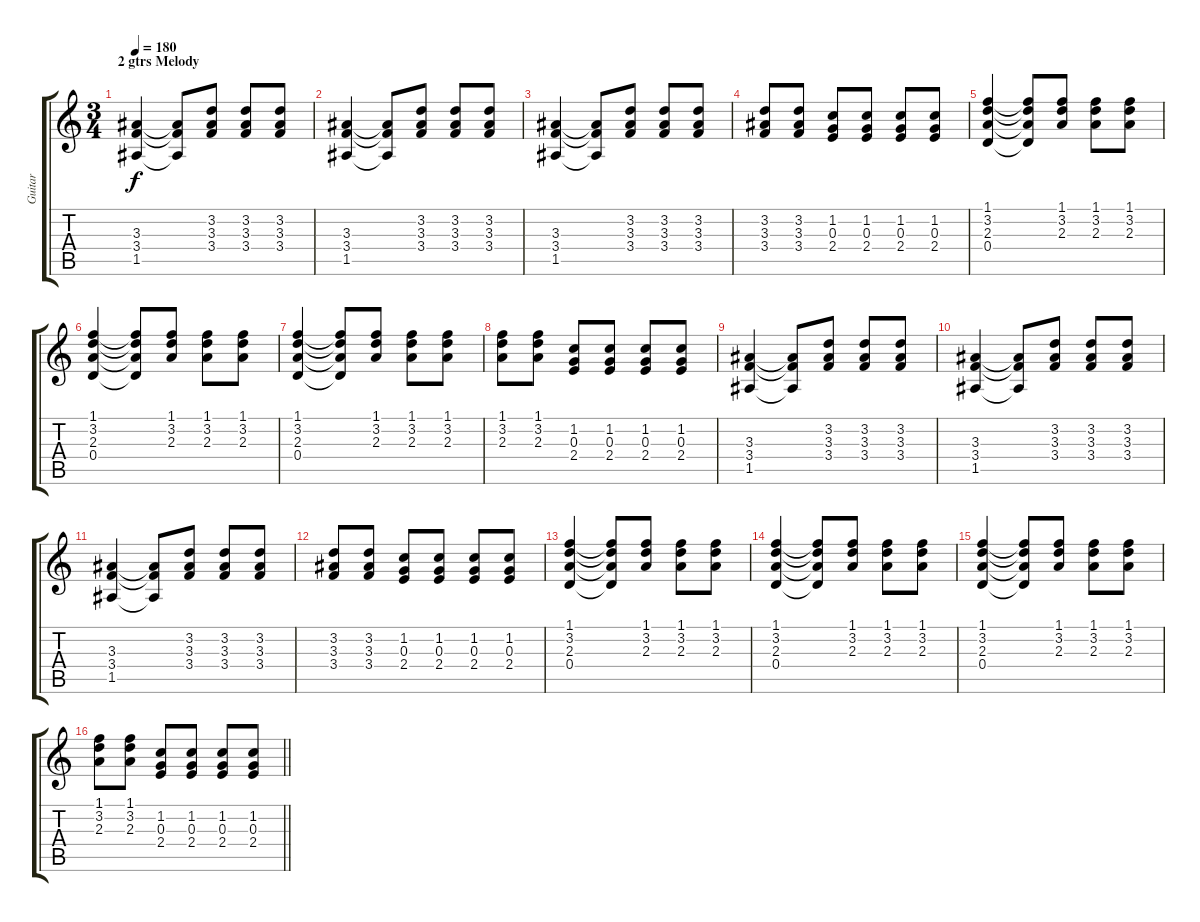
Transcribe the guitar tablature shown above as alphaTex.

\track ("Guitar" "Guitar") {instrument acousticguitarnylon}
\staff {score tabs}
\tuning (E4 B3 G3 D3 A2 E2) {hide}
\ts (3 4)
\section ("" "2 gtrs Melody")
\tempo 180
\clef g2
\ks c
(3.3 3.4 1.5).4{dy f} (3.3{t} 3.4{t} 1.5{t}).8 (3.2 3.3 3.4).8 (3.2 3.3 3.4).8 (3.2 3.3 3.4).8 |
(3.3 3.4 1.5).4 (3.3{t} 3.4{t} 1.5{t}).8 (3.2 3.3 3.4).8 (3.2 3.3 3.4).8 (3.2 3.3 3.4).8 |
(3.3 3.4 1.5).4 (3.3{t} 3.4{t} 1.5{t}).8 (3.2 3.3 3.4).8 (3.2 3.3 3.4).8 (3.2 3.3 3.4).8 |
(3.2 3.3 3.4).8 (3.2 3.3 3.4).8 (1.2 0.3 2.4).8 (1.2 0.3 2.4).8 (1.2 0.3 2.4).8 (1.2 0.3 2.4).8 |
(1.1 3.2 2.3 0.4).4 (1.1{t} 3.2{t} 2.3{t} 0.4{t}).8 (1.1 3.2 2.3).8 (1.1 3.2 2.3).8 (1.1 3.2 2.3).8 |
(1.1 3.2 2.3 0.4).4 (1.1{t} 3.2{t} 2.3{t} 0.4{t}).8 (1.1 3.2 2.3).8 (1.1 3.2 2.3).8 (1.1 3.2 2.3).8 |
(1.1 3.2 2.3 0.4).4 (1.1{t} 3.2{t} 2.3{t} 0.4{t}).8 (1.1 3.2 2.3).8 (1.1 3.2 2.3).8 (1.1 3.2 2.3).8 |
(1.1 3.2 2.3).8 (1.1 3.2 2.3).8 (1.2 0.3 2.4).8 (1.2 0.3 2.4).8 (1.2 0.3 2.4).8 (1.2 0.3 2.4).8 |
(3.3 3.4 1.5).4 (3.3{t} 3.4{t} 1.5{t}).8 (3.2 3.3 3.4).8 (3.2 3.3 3.4).8 (3.2 3.3 3.4).8 |
(3.3 3.4 1.5).4 (3.3{t} 3.4{t} 1.5{t}).8 (3.2 3.3 3.4).8 (3.2 3.3 3.4).8 (3.2 3.3 3.4).8 |
(3.3 3.4 1.5).4 (3.3{t} 3.4{t} 1.5{t}).8 (3.2 3.3 3.4).8 (3.2 3.3 3.4).8 (3.2 3.3 3.4).8 |
(3.2 3.3 3.4).8 (3.2 3.3 3.4).8 (1.2 0.3 2.4).8 (1.2 0.3 2.4).8 (1.2 0.3 2.4).8 (1.2 0.3 2.4).8 |
(1.1 3.2 2.3 0.4).4 (1.1{t} 3.2{t} 2.3{t} 0.4{t}).8 (1.1 3.2 2.3).8 (1.1 3.2 2.3).8 (1.1 3.2 2.3).8 |
(1.1 3.2 2.3 0.4).4 (1.1{t} 3.2{t} 2.3{t} 0.4{t}).8 (1.1 3.2 2.3).8 (1.1 3.2 2.3).8 (1.1 3.2 2.3).8 |
(1.1 3.2 2.3 0.4).4 (1.1{t} 3.2{t} 2.3{t} 0.4{t}).8 (1.1 3.2 2.3).8 (1.1 3.2 2.3).8 (1.1 3.2 2.3).8 |
\barLineRight lightlight
(1.1 3.2 2.3).8 (1.1 3.2 2.3).8 (1.2 0.3 2.4).8 (1.2 0.3 2.4).8 (1.2 0.3 2.4).8 (1.2 0.3 2.4).8
